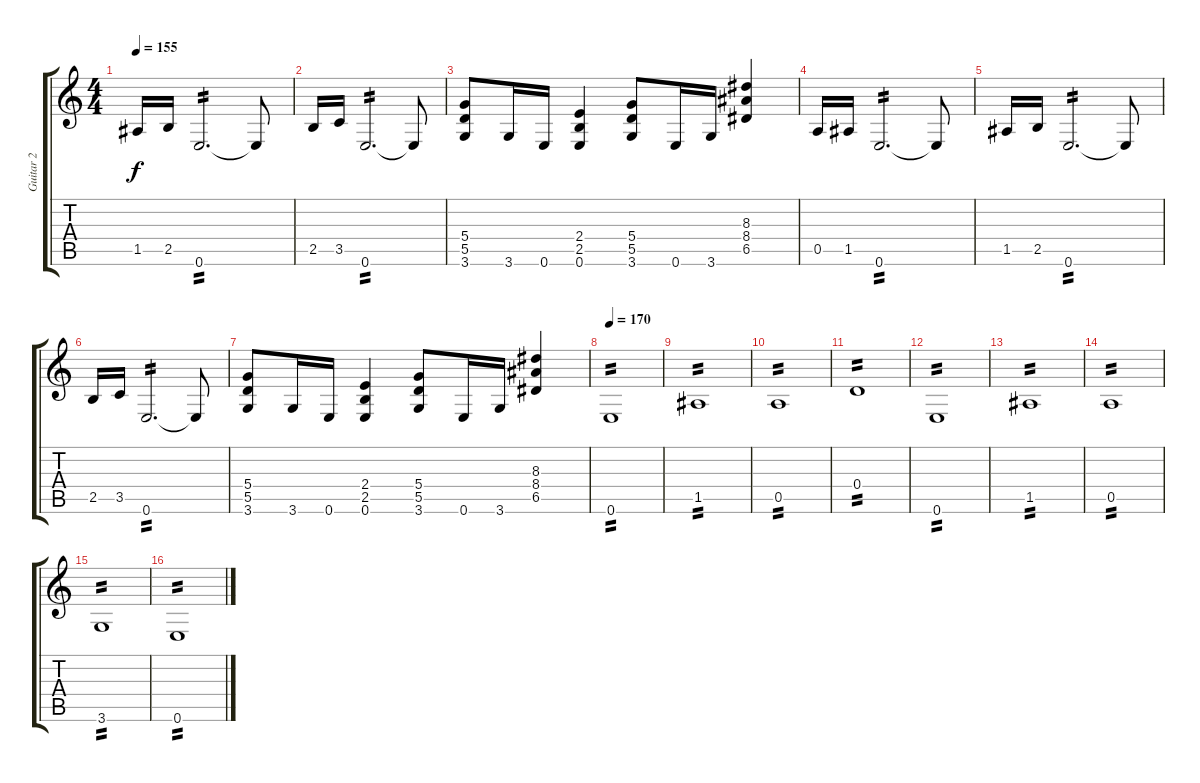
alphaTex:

\track ("Guitar 2" "Guitar 2") {instrument distortionguitar}
\staff {score tabs}
\tuning (E4 B3 G3 D3 A2 E2) {hide}
\ts (4 4)
\tempo 155
\clef g2
\ks c
1.5.16{dy f} 2.5.16 0.6.2{d tp 2} 0.6{t}.8 |
2.5.16 3.5.16 0.6.2{d tp 2} 0.6{t}.8 |
(5.4 5.5 3.6).8 3.6.16 0.6.16 (2.4 2.5 0.6).4 (5.4 5.5 3.6).8 0.6.16 3.6.16 (8.3 8.4 6.5).4 |
0.5.16 1.5.16 0.6.2{d tp 2} 0.6{t}.8 |
1.5.16 2.5.16 0.6.2{d tp 2} 0.6{t}.8 |
2.5.16 3.5.16 0.6.2{d tp 2} 0.6{t}.8 |
(5.4 5.5 3.6).8 3.6.16 0.6.16 (2.4 2.5 0.6).4 (5.4 5.5 3.6).8 0.6.16 3.6.16 (8.3 8.4 6.5).4 |
\tempo 170
0.6.1{tp 2} |
1.5.1{tp 2} |
0.5.1{tp 2} |
0.4.1{tp 2} |
0.6.1{tp 2} |
1.5.1{tp 2} |
0.5.1{tp 2} |
3.6.1{tp 2} |
0.6.1{tp 2}
